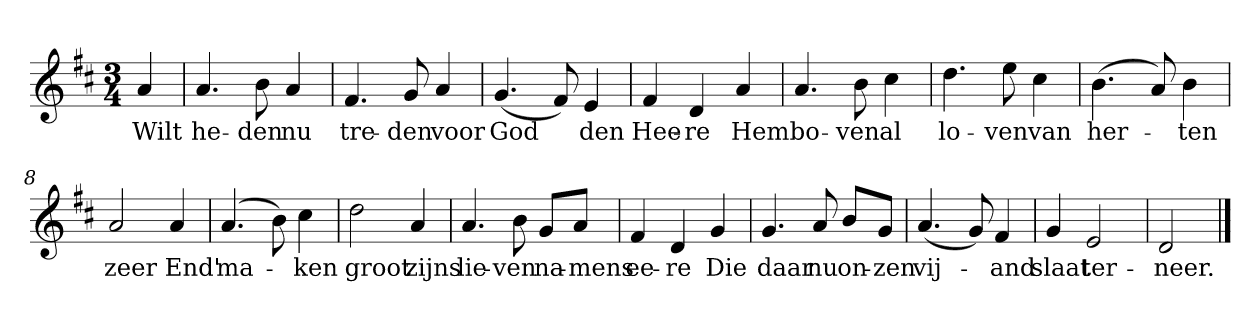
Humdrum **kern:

**kern	**text
*part1	*part1
*staff1	*staff1
*clefG2	*
*k[f#c#]	*
*D:	*
*M3/4	*
*MM120	*
=	=
4a	Wilt
=1	=1
4.a	he-
8b	-den
4a	nu
=2	=2
4.f#	tre-
8g	-den
4a	voor
=3	=3
(4.g	God
8f#)	.
4e	den
=4	=4
4f#	Hee-
4d	-re
4a	Hem
=5	=5
4.a	bo-
8b	-ven
4cc#	al
=6	=6
4.dd	lo-
8ee	-ven
4cc#	van
=7	=7
(4.b	her-
8a)	.
4b	-ten
=8	=8
2a	zeer
4a	End'
=9	=9
(4.a	ma-
8b)	.
4cc#	-ken
=10	=10
2dd	groot
4a	zijns
=11	=11
4.a	lie-
8b	-ven
8g/L	na-
8a/J	-mens
=12	=12
4f#	ee-
4d	-re
4g	Die
=13	=13
4.g	daar
8a	nu
8b/L	on-
8g/J	-zen
=14	=14
(4.a	vij-
8g)	.
4f#	-and
=15	=15
4g	slaat
2e	ter-
=16	=16
2d	-neer.
==	==
*-	*-
